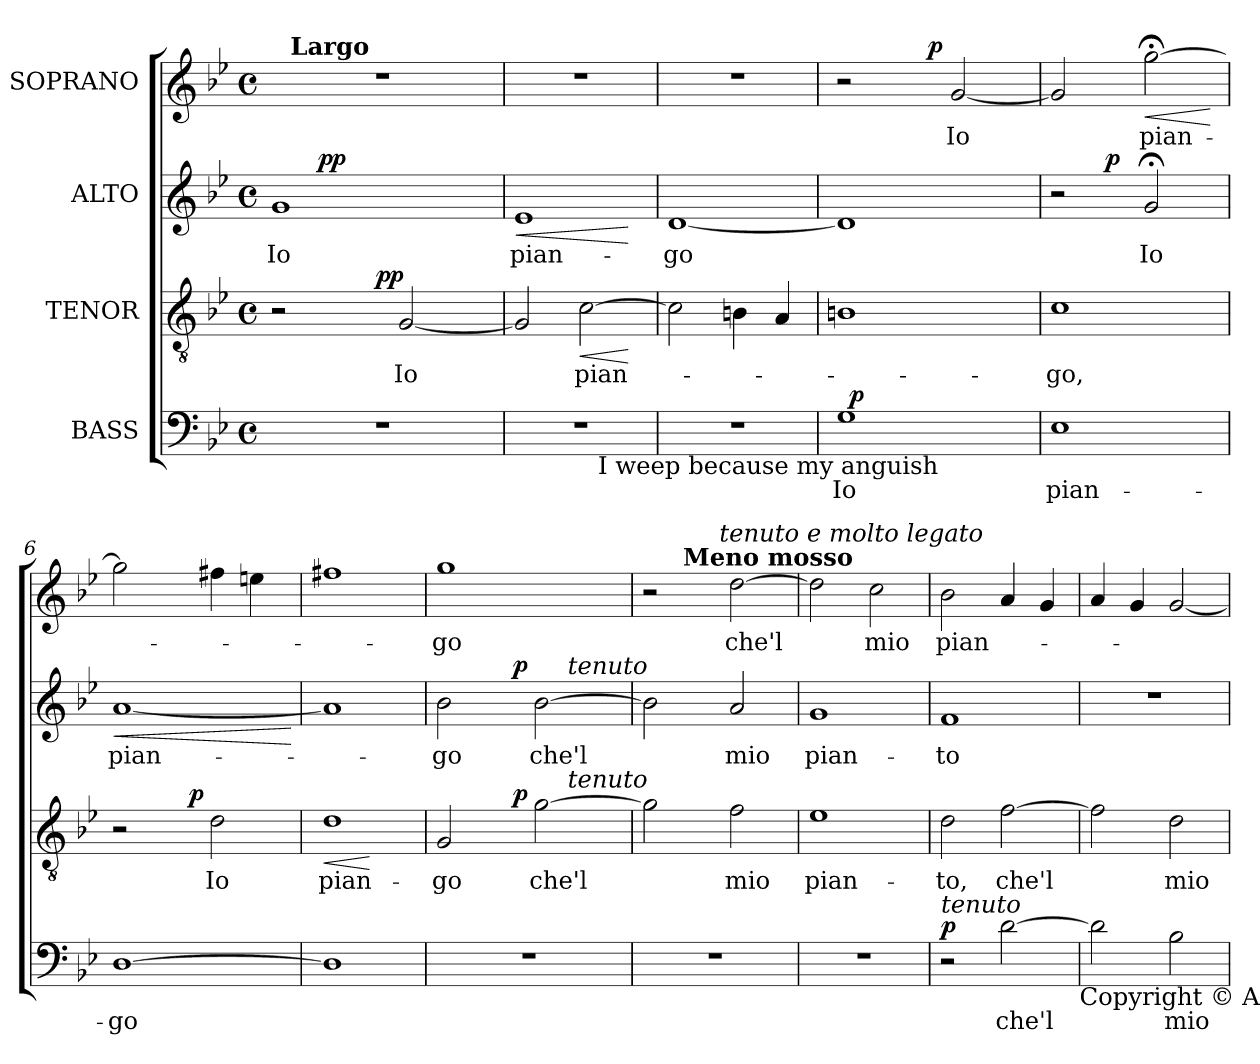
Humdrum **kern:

**kern	**text	**dynam	**kern	**text	**dynam	**kern	**text	**dynam	**kern	**text	**dynam
*part4	*part4	*part4	*part3	*part3	*part3	*part2	*part2	*part2	*part1	*part1	*part1
*staff4	*staff4	*staff4	*staff3	*staff3	*staff3	*staff2	*staff2	*staff2	*staff1	*staff1	*staff1
*I"BASS	*	*	*I"TENOR	*	*	*I"ALTO	*	*	*I"SOPRANO	*	*
*clefF4	*	*	*clefGv2	*	*	*clefG2	*	*	*clefG2	*	*
*k[b-e-]	*	*	*k[b-e-]	*	*	*k[b-e-]	*	*	*k[b-e-]	*	*
*B-:	*	*	*B-:	*	*	*B-:	*	*	*B-:	*	*
*M4/4	*	*	*M4/4	*	*	*M4/4	*	*	*M4/4	*	*
*met(c)	*	*	*met(c)	*	*	*met(c)	*	*	*met(c)	*	*
=1	=1	=1	=1	=1	=1	=1	=1	=1	=1	=1	=1
!	!	!	!	!	!	!	!LO:LY:b	!	!	!	!
*	*	*	*^	*	*	*^	*	*	*^	*	*
1r	.	.	2r	4ryy	.	.	1g	8.ryy	Io	.	1r	16ryy	.	.
*	*	*	*	*	*	*	*	*	*	*	*MM72	*	*	*
!	!	!	!	!	!	!	!	!	!	!	!	!LO:TX:a:B:t=Largo	!	!
.	.	.	.	.	.	.	.	.	.	.	.	2...ryy	.	.
!	!	!	!	!	!	!	!	!	!	!LO:DY:a	!	!	!	!
.	.	.	.	.	.	.	.	2ryy	.	pp	.	.	.	.
.	.	.	.	8ryy	.	.	.	.	.	.	.	.	.	.
.	.	.	.	32ryy	.	.	.	.	.	.	.	.	.	.
!	!	!	!	!	!	!LO:DY:a	!	!	!	!	!	!	!	!
.	.	.	.	2ryy	.	pp	.	.	.	.	.	.	.	.
!	!	!	!	!	!LO:LY:b	!	!	!	!	!	!	!	!	!
.	.	.	[<2G/	.	Io	.	.	.	.	.	.	.	.	.
.	.	.	.	.	.	.	.	4ryy	.	.	.	.	.	.
.	.	.	.	16.ryy	.	.	.	.	.	.	.	.	.	.
.	.	.	.	.	.	.	.	16ryy	.	.	.	.	.	.
=2	=2	=2	=2	=2	=2	=2	=2	=2	=2	=2	=2	=2	=2	=2
!	!	!	!	!	!	!	!	!	!LO:LY:b	!LO:HP:b	!	!	!	!
*	*	*	*v	*v	*	*	*	*	*	*	*v	*v	*	*
*^	*	*	*	*	*	*v	*v	*	*	*	*	*
1r	2ryy	.	.	2G/]	.	.	1e-	pian-	<	1r	.	.
!	!	!	!	!	!LO:LY:b	!LO:HP:b	!	!	!	!	!	!
.	16ryy	.	.	[>2c\	pian-	<	.	.	.	.	.	.
!	!LO:TX:b:t=I weep because my anguish	!	!	!	!	!	!	!	!	!	!	!
.	4..ryy	.	.	.	.	.	.	.	.	.	.	.
.	.	.	.	.	.	[	.	.	[	.	.	.
=3	=3	=3	=3	=3	=3	=3	=3	=3	=3	=3	=3	=3
!	!	!	!	!	!	!	!	!LO:LY:b	!	!	!	!
*v	*v	*	*	*	*	*	*	*	*	*	*	*
1r	.	.	2c\]	.	.	[<1d	-go	.	1r	.	.
.	.	.	4Bn\	.	.	.	.	.	.	.	.
.	.	.	4A/	.	.	.	.	.	.	.	.
=4	=4	=4	=4	=4	=4	=4	=4	=4	=4	=4	=4
!	!LO:LY:b	!	!	!	!	!	!	!	!	!	!
*^	*	*	*	*	*	*	*	*	*^	*	*
1G	32ryy	Io	.	1Bn	.	.	1d]	.	.	2r	4ryy	.	.
!	!	!	!LO:DY:a	!	!	!	!	!	!	!	!	!	!
.	2ryy	.	p	.	.	.	.	.	.	.	.	.	.
.	.	.	.	.	.	.	.	.	.	.	8ryy	.	.
.	.	.	.	.	.	.	.	.	.	.	32ryy	.	.
!	!	!	!	!	!	!	!	!	!	!	!	!	!LO:DY:a
.	.	.	.	.	.	.	.	.	.	.	2ryy	.	p
!	!	!	!	!	!	!	!	!	!	!	!	!LO:LY:b	!
.	.	.	.	.	.	.	.	.	.	[<2g/	.	Io	.
.	4...ryy	.	.	.	.	.	.	.	.	.	.	.	.
.	.	.	.	.	.	.	.	.	.	.	16.ryy	.	.
=5	=5	=5	=5	=5	=5	=5	=5	=5	=5	=5	=5	=5	=5
!	!	!LO:LY:b	!	!	!LO:LY:b	!	!	!	!	!	!	!	!
*v	*v	*	*	*	*	*	*^	*	*	*v	*v	*	*
1E-	pian-	.	1c	-go,	.	2r	4ryy	.	.	2g/]	.	.
.	.	.	.	.	.	.	32ryy	.	.	.	.	.
!	!	!	!	!	!	!	!	!	!LO:DY:a	!	!	!
.	.	.	.	.	.	.	2ryy	.	p	.	.	.
!	!	!	!	!	!	!	!	!LO:LY:b	!	!	!LO:LY:b	!LO:HP:b
.	.	.	.	.	.	2g;/	.	Io	.	[>2gg;<\	pian-	<
.	.	.	.	.	.	.	8..ryy	.	.	.	.	.
.	.	.	.	.	.	.	.	.	.	.	.	[
=6	=6	=6	=6	=6	=6	=6	=6	=6	=6	=6	=6	=6
!	!LO:LY:b	!	!	!	!	!	!	!LO:LY:b	!LO:HP:b	!	!	!
*	*	*	*^	*	*	*v	*v	*	*	*	*	*
[<1D	-go	.	2r	4ryy	.	.	[<1a	pian-	<	2gg\]	.	.
.	.	.	.	8ryy	.	.	.	.	.	.	.	.
.	.	.	.	32ryy	.	.	.	.	.	.	.	.
!	!	!	!	!	!	!LO:DY:a	!	!	!	!	!	!
.	.	.	.	2ryy	.	p	.	.	.	.	.	.
!	!	!	!	!	!LO:LY:b	!	!	!	!	!	!	!
.	.	.	2d\	.	Io	.	.	.	.	4ff#X\	.	.
.	.	.	.	.	.	.	.	.	.	4een\	.	.
.	.	.	.	16.ryy	.	.	.	.	.	.	.	.
.	.	.	.	.	.	.	.	.	[	.	.	.
!!LO:LB:g=z
=7	=7	=7	=7	=7	=7	=7	=7	=7	=7	=7	=7	=7
!	!	!	!	!	!LO:LY:b	!LO:HP:b	!	!	!	!	!	!
*	*	*	*v	*v	*	*	*	*	*	*	*	*
1D]	.	.	1d	pian-	<	1a]	.	.	1ff#X	.	.
.	.	.	.	.	[	.	.	.	.	.	.
=8	=8	=8	=8	=8	=8	=8	=8	=8	=8	=8	=8
!	!	!	!	!LO:LY:b	!	!	!LO:LY:b	!	!	!LO:LY:b	!
*	*	*	*^	*	*	*^	*	*	*	*	*
*	*	*	*	*^	*	*	*	*^	*	*	*	*	*
1r	.	.	2G/	4ryy	2ryy	-go	.	2b-\	4ryy	2ryy	-go	.	1gg	-go	.
.	.	.	.	8ryy	.	.	.	.	8ryy	.	.	.	.	.	.
.	.	.	.	32ryy	.	.	.	.	32ryy	.	.	.	.	.	.
!	!	!	!	!	!	!	!LO:DY:a	!	!	!	!	!LO:DY:a	!	!	!
.	.	.	.	2ryy	.	.	p	.	2ryy	.	.	p	.	.	.
!	!	!	!	!	!	!LO:LY:b	!	!	!	!	!LO:LY:b	!	!	!	!
.	.	.	[>2g\	.	8.ryy	che'l	.	[>2b-\	.	8.ryy	che'l	.	.	.	.
!	!	!	!	!	!	!	!	!	!	!LO:TX:a:i:t=tenuto	!	!	!	!	!
!	!	!	!	!	!LO:TX:a:i:t=tenuto	!	!	!	!	!	!	!	!	!	!
.	.	.	.	.	4ryy	.	.	.	.	4ryy	.	.	.	.	.
.	.	.	.	16.ryy	.	.	.	.	16.ryy	.	.	.	.	.	.
.	.	.	.	.	16ryy	.	.	.	.	16ryy	.	.	.	.	.
*	*	*	*v	*v	*v	*	*	*	*	*	*	*	*	*	*
*	*	*	*	*	*	*v	*v	*v	*	*	*	*	*
=9	=9	=9	=9	=9	=9	=9	=9	=9	=9	=9	=9
*	*	*	*	*	*	*	*	*	*^	*	*
*	*	*	*	*	*	*	*	*	*	*^	*	*
1r	.	.	2g\]	.	.	2b-\]	.	.	2r	4ryy	4...ryy	.	.
!	!	!	!	!	!	!	!	!	!	!LO:TX:a:B:t=Meno mosso	!	!	!
.	.	.	.	.	.	.	.	.	.	2.ryy	.	.	.
!	!	!	!	!	!	!	!	!	!	!	!LO:TX:a:i:t=tenuto e molto legato	!	!
.	.	.	.	.	.	.	.	.	.	.	2ryy	.	.
!	!	!	!	!LO:LY:b	!	!	!LO:LY:b	!	!	!	!	!LO:LY:b	!
.	.	.	2f\	mio	.	2a/	mio	.	[>2dd\	.	.	che'l	.
.	.	.	.	.	.	.	.	.	.	.	32ryy	.	.
=10	=10	=10	=10	=10	=10	=10	=10	=10	=10	=10	=10	=10	=10
!	!	!	!	!LO:LY:b	!	!	!LO:LY:b	!	!	!	!	!	!
*	*	*	*	*	*	*	*	*	*v	*v	*v	*	*
1r	.	.	1e-	pian-	.	1g	pian-	.	2dd\]	.	.
!	!	!	!	!	!	!	!	!	!	!LO:LY:b	!
.	.	.	.	.	.	.	.	.	2cc\	mio	.
=11	=11	=11	=11	=11	=11	=11	=11	=11	=11	=11	=11
!LO:TX:a:i:t=tenuto	!	!	!	!	!	!	!	!	!	!	!
!	!	!LO:DY:a	!	!LO:LY:b	!	!	!LO:LY:b	!	!	!LO:LY:b	!
2r	.	p	2d\	-to,	.	1f	-to	.	2b-\	pian-	.
!	!LO:LY:b	!	!	!LO:LY:b	!	!	!	!	!	!	!
[>2d\	che'l	.	[>2f\	che'l	.	.	.	.	4a/	.	.
.	.	.	.	.	.	.	.	.	4g/	.	.
!LO:TX:b:t=Copyright © Amelia LeClair for Cappella Clausura 2011	!	!	!	!	!	!	!	!	!	!	!
=12	=12	=12	=12	=12	=12	=12	=12	=12	=12	=12	=12
2d\]	.	.	2f\]	.	.	1r	.	.	4a/	.	.
.	.	.	.	.	.	.	.	.	4g/	.	.
!	!LO:LY:b	!	!	!LO:LY:b	!	!	!	!	!	!	!
2B-\	mio	.	2d\	mio	.	.	.	.	[<2g/	.	.
=	=	=	=	=	=	=	=	=	=	=	=
*-	*-	*-	*-	*-	*-	*-	*-	*-	*-	*-	*-
